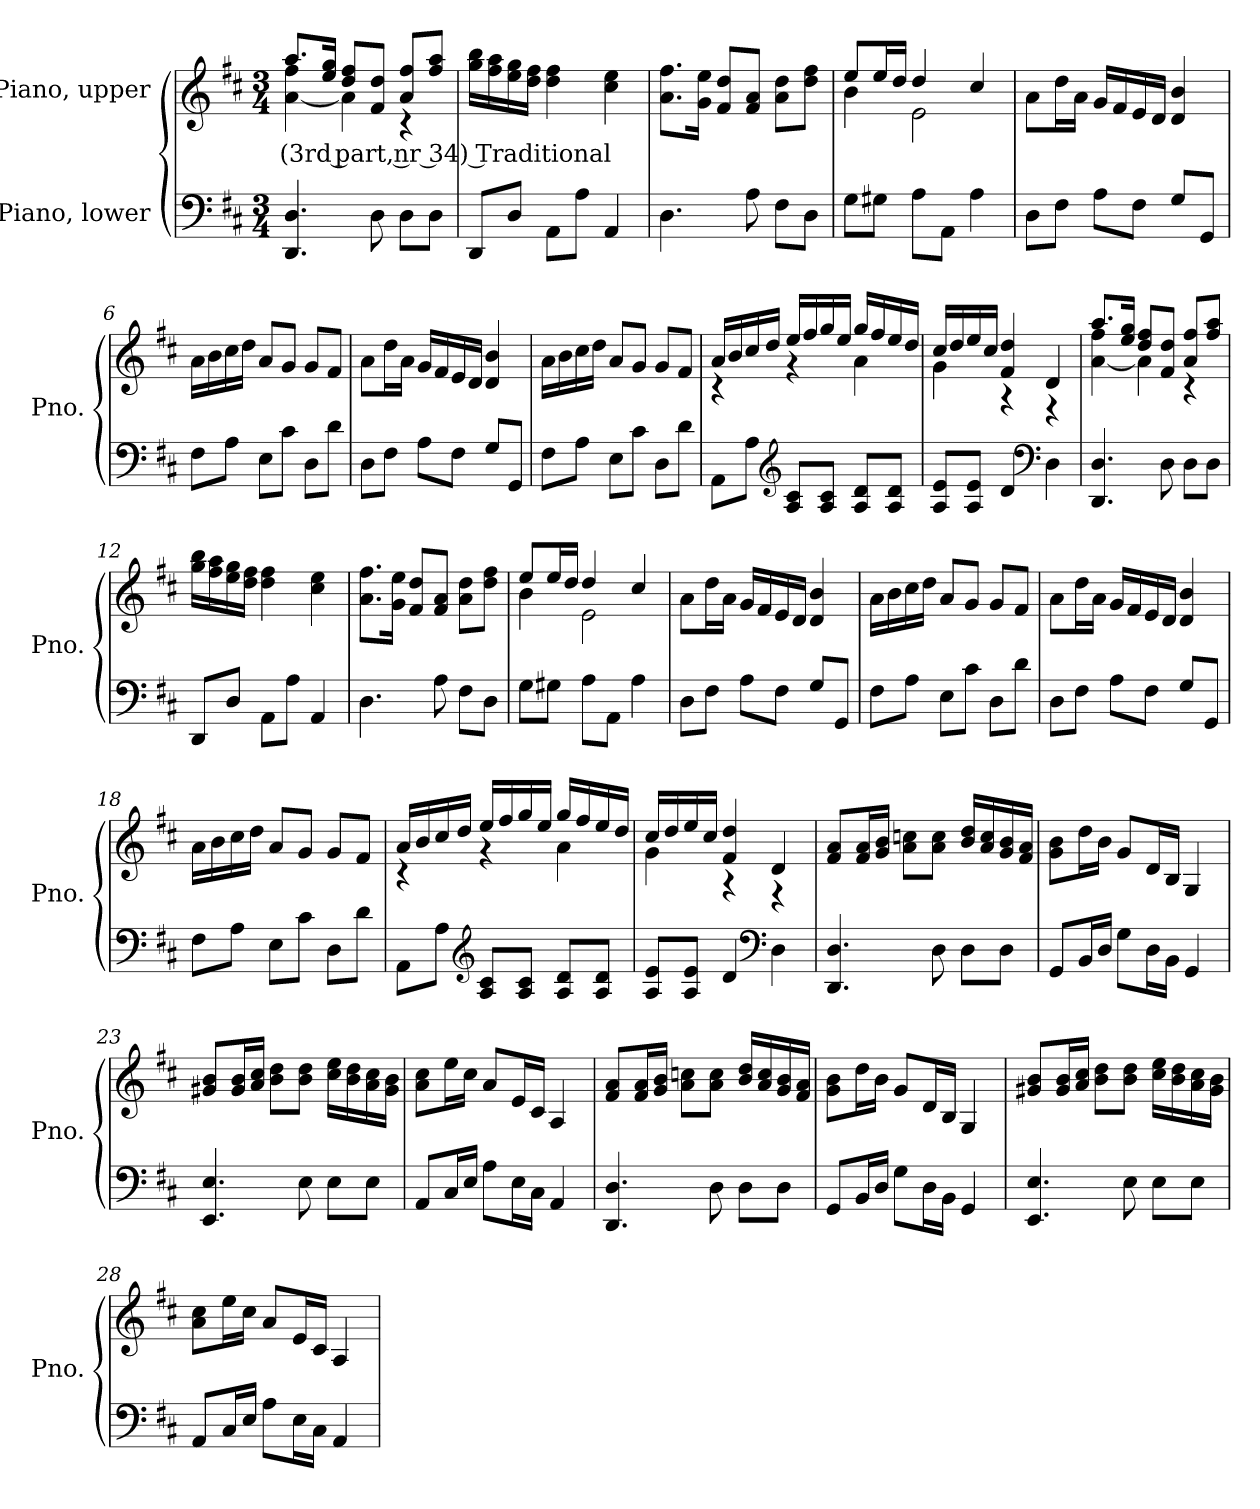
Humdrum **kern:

**kern	**kern	**text
*part2	*part1	*part1
*staff2	*staff1	*staff1
*I"Piano, lower	*I"Piano, upper	*
*I'Pno.	*I'Pno.	*
*clefF4	*clefG2	*
*k[f#c#]	*k[f#c#]	*
*M3/4	*M3/4	*
*MM100	*MM100	*
=1	=1	=1
!	!	!LO:LY:b
*	*^	*
4.DD/ 4.D/	8.aa/L	[4a\ 4ff#\	(3rd part, nr 34) Traditional
.	16ee/ 16gg/Jk	.	.
.	8dd/ 8ff#/L	4a\]	.
8D\	8f#/ 8dd/J	.	.
8D\L	8a/ 8ff#/L	4r	.
8D\J	8ff#/ 8aa/J	.	.
*	*v	*v	*
=2	=2	=2
8DD/L	16gg\ 16bb\LL	.
.	16ff#\ 16aa\	.
8D/J	16ee\ 16gg\	.
.	16dd\ 16ff#\JJ	.
8AA\L	4dd\ 4ff#\	.
8A\J	.	.
4AA/	4cc#\ 4ee\	.
=3	=3	=3
4.D\	8.a\ 8.ff#\L	.
.	16g\ 16ee\Jk	.
.	8f#/ 8dd/L	.
8A\	8f#/ 8a/J	.
8F#\L	8a\ 8dd\L	.
8D\J	8dd\ 8ff#\J	.
!!LO:LB:g=z
=4	=4	=4
*	*^	*
8G\L	8ee/L	4b\	.
8G#X\J	16ee/L	.	.
.	16dd/JJ	.	.
8A\L	4dd/	2e\	.
8AA\J	.	.	.
4A\	4cc#/	.	.
*	*v	*v	*
=5	=5	=5
8D\L	8a\L	.
8F#\J	16dd\L	.
.	16a\JJ	.
8A\L	16g/LL	.
.	16f#/	.
8F#\J	16e/	.
.	16d/JJ	.
8G/L	4d/ 4b/	.
8GG/J	.	.
=6	=6	=6
8F#\L	16a\LL	.
.	16b\	.
8A\J	16cc#\	.
.	16dd\JJ	.
8E\L	8a/L	.
8c#\J	8g/J	.
8D\L	8g/L	.
8d\J	8f#/J	.
=7	=7	=7
8D\L	8a\L	.
8F#\J	16dd\L	.
.	16a\JJ	.
8A\L	16g/LL	.
.	16f#/	.
8F#\J	16e/	.
.	16d/JJ	.
8G/L	4d/ 4b/	.
8GG/J	.	.
=8	=8	=8
8F#\L	16a\LL	.
.	16b\	.
8A\J	16cc#\	.
.	16dd\JJ	.
8E\L	8a/L	.
8c#\J	8g/J	.
8D\L	8g/L	.
8d\J	8f#/J	.
!!LO:LB:g=z
=9	=9	=9
*	*^	*
8AA\L	16a/LL	4r	.
.	16b/	.	.
8A\J	16cc#/	.	.
.	16dd/JJ	.	.
*clefG2	*	*	*
8A/ 8c#/L	16ee/LL	4r	.
.	16ff#/	.	.
8A/ 8c#/J	16gg/	.	.
.	16ee/JJ	.	.
8A/ 8d/L	16gg/LL	4a\	.
.	16ff#/	.	.
8A/ 8d/J	16ee/	.	.
.	16dd/JJ	.	.
=10	=10	=10	=10
8A/ 8e/L	16cc#/LL	4g\	.
.	16dd/	.	.
8A/ 8e/J	16ee/	.	.
.	16cc#/JJ	.	.
4d/	4f#/ 4dd/	4r	.
*clefF4	*	*	*
4D\	4d/	4r	.
=11	=11	=11	=11
4.DD/ 4.D/	8.aa/L	[4a\ 4ff#\	.
.	16ee/ 16gg/Jk	.	.
.	8dd/ 8ff#/L	4a\]	.
8D\	8f#/ 8dd/J	.	.
8D\L	8a/ 8ff#/L	4r	.
8D\J	8ff#/ 8aa/J	.	.
*	*v	*v	*
=12	=12	=12
8DD/L	16gg\ 16bb\LL	.
.	16ff#\ 16aa\	.
8D/J	16ee\ 16gg\	.
.	16dd\ 16ff#\JJ	.
8AA\L	4dd\ 4ff#\	.
8A\J	.	.
4AA/	4cc#\ 4ee\	.
!!LO:LB:g=z
=13	=13	=13
4.D\	8.a\ 8.ff#\L	.
.	16g\ 16ee\Jk	.
.	8f#/ 8dd/L	.
8A\	8f#/ 8a/J	.
8F#\L	8a\ 8dd\L	.
8D\J	8dd\ 8ff#\J	.
=14	=14	=14
*	*^	*
8G\L	8ee/L	4b\	.
8G#X\J	16ee/L	.	.
.	16dd/JJ	.	.
8A\L	4dd/	2e\	.
8AA\J	.	.	.
4A\	4cc#/	.	.
*	*v	*v	*
=15	=15	=15
8D\L	8a\L	.
8F#\J	16dd\L	.
.	16a\JJ	.
8A\L	16g/LL	.
.	16f#/	.
8F#\J	16e/	.
.	16d/JJ	.
8G/L	4d/ 4b/	.
8GG/J	.	.
=16	=16	=16
8F#\L	16a\LL	.
.	16b\	.
8A\J	16cc#\	.
.	16dd\JJ	.
8E\L	8a/L	.
8c#\J	8g/J	.
8D\L	8g/L	.
8d\J	8f#/J	.
=17	=17	=17
8D\L	8a\L	.
8F#\J	16dd\L	.
.	16a\JJ	.
8A\L	16g/LL	.
.	16f#/	.
8F#\J	16e/	.
.	16d/JJ	.
8G/L	4d/ 4b/	.
8GG/J	.	.
!!LO:LB:g=z
=18	=18	=18
8F#\L	16a\LL	.
.	16b\	.
8A\J	16cc#\	.
.	16dd\JJ	.
8E\L	8a/L	.
8c#\J	8g/J	.
8D\L	8g/L	.
8d\J	8f#/J	.
=19	=19	=19
*	*^	*
8AA\L	16a/LL	4r	.
.	16b/	.	.
8A\J	16cc#/	.	.
.	16dd/JJ	.	.
*clefG2	*	*	*
8A/ 8c#/L	16ee/LL	4r	.
.	16ff#/	.	.
8A/ 8c#/J	16gg/	.	.
.	16ee/JJ	.	.
8A/ 8d/L	16gg/LL	4a\	.
.	16ff#/	.	.
8A/ 8d/J	16ee/	.	.
.	16dd/JJ	.	.
=20	=20	=20	=20
8A/ 8e/L	16cc#/LL	4g\	.
.	16dd/	.	.
8A/ 8e/J	16ee/	.	.
.	16cc#/JJ	.	.
4d/	4f#/ 4dd/	4r	.
*clefF4	*	*	*
4D\	4d/	4r	.
*	*v	*v	*
=21	=21	=21
4.DD/ 4.D/	8f#/ 8a/L	.
.	16f#/ 16a/L	.
.	16g/ 16b/JJ	.
.	8a\ 8ccn\L	.
8D\	8a\ 8cc\J	.
8D\L	16b/ 16dd/LL	.
.	16a/ 16cc/	.
8D\J	16g/ 16b/	.
.	16f#/ 16a/JJ	.
!!LO:LB:g=z
=22	=22	=22
8GG/L	8g\ 8b\L	.
16BB/L	16dd\L	.
16D/JJ	16b\JJ	.
8G\L	8g/L	.
16D\L	16d/L	.
16BB\JJ	16B/JJ	.
4GG/	4G/	.
=23	=23	=23
4.EE/ 4.E/	8g#X/ 8b/L	.
.	16g#/ 16b/L	.
.	16a/ 16cc#/JJ	.
.	8b\ 8dd\L	.
8E\	8b\ 8dd\J	.
8E\L	16cc#\ 16ee\LL	.
.	16b\ 16dd\	.
8E\J	16a\ 16cc#\	.
.	16g#\ 16b\JJ	.
=24	=24	=24
8AA/L	8a\ 8cc#\L	.
16C#/L	16ee\L	.
16E/JJ	16cc#\JJ	.
8A\L	8a/L	.
16E\L	16e/L	.
16C#\JJ	16c#/JJ	.
4AA/	4A/	.
=25	=25	=25
4.DD/ 4.D/	8f#/ 8a/L	.
.	16f#/ 16a/L	.
.	16g/ 16b/JJ	.
.	8a\ 8ccn\L	.
8D\	8a\ 8cc\J	.
8D\L	16b/ 16dd/LL	.
.	16a/ 16cc/	.
8D\J	16g/ 16b/	.
.	16f#/ 16a/JJ	.
=26	=26	=26
8GG/L	8g\ 8b\L	.
16BB/L	16dd\L	.
16D/JJ	16b\JJ	.
8G\L	8g/L	.
16D\L	16d/L	.
16BB\JJ	16B/JJ	.
4GG/	4G/	.
!!LO:PB:g=z
=27	=27	=27
4.EE/ 4.E/	8g#X/ 8b/L	.
.	16g#/ 16b/L	.
.	16a/ 16cc#/JJ	.
.	8b\ 8dd\L	.
8E\	8b\ 8dd\J	.
8E\L	16cc#\ 16ee\LL	.
.	16b\ 16dd\	.
8E\J	16a\ 16cc#\	.
.	16g#\ 16b\JJ	.
=28	=28	=28
8AA/L	8a\ 8cc#\L	.
16C#/L	16ee\L	.
16E/JJ	16cc#\JJ	.
8A\L	8a/L	.
16E\L	16e/L	.
16C#\JJ	16c#/JJ	.
4AA/	4A/	.
=	=	=
*-	*-	*-
